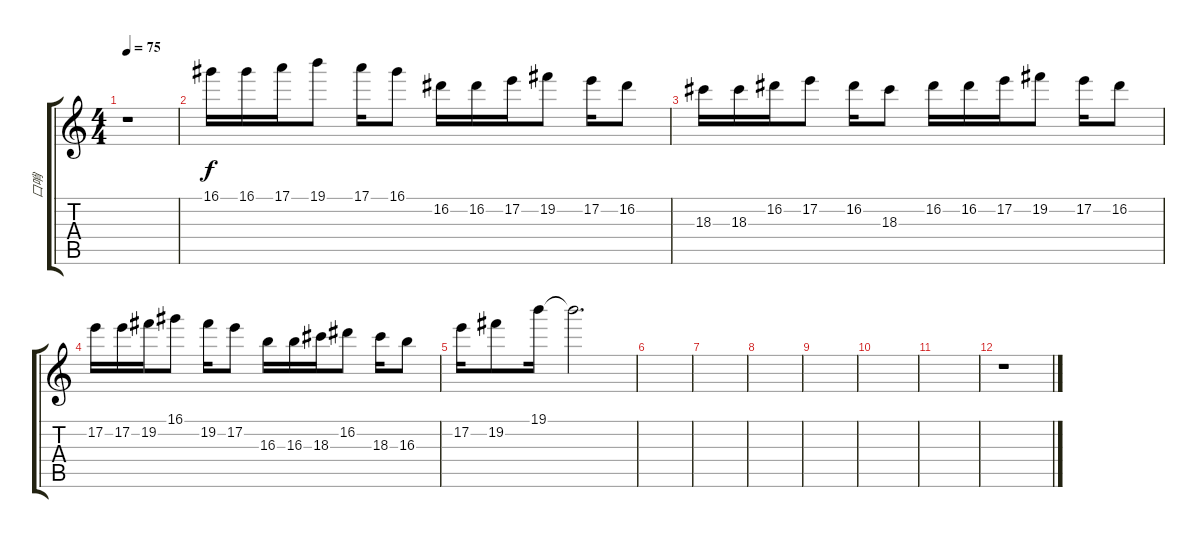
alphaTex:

\track ("口哨" "口哨") {instrument acousticguitarnylon}
\staff {score tabs}
\tuning (E4 B3 G3 D3 A2 E2) {hide}
\ts (4 4)
\tempo 75
\clef g2
\ks c
r.1{dy f} |
16.1.16{instrument piccolo} 16.1.16 17.1.16 19.1.8 17.1.16 16.1.8 16.2.16 16.2.16 17.2.16 19.2.8 17.2.16 16.2.8 |
18.3.16 18.3.16 16.2.16 17.2.8 16.2.16 18.3.8 16.2.16 16.2.16 17.2.16 19.2.8 17.2.16 16.2.8 |
17.2.16 17.2.16 19.2.16 16.1.8 19.2.16 17.2.8 16.3.16 16.3.16 18.3.16 16.2.8 18.3.16 16.3.8 |
17.2.16 19.2.8 19.1.16 19.1{t}.2{d} |
|
|
|
|
|
|
r.1
